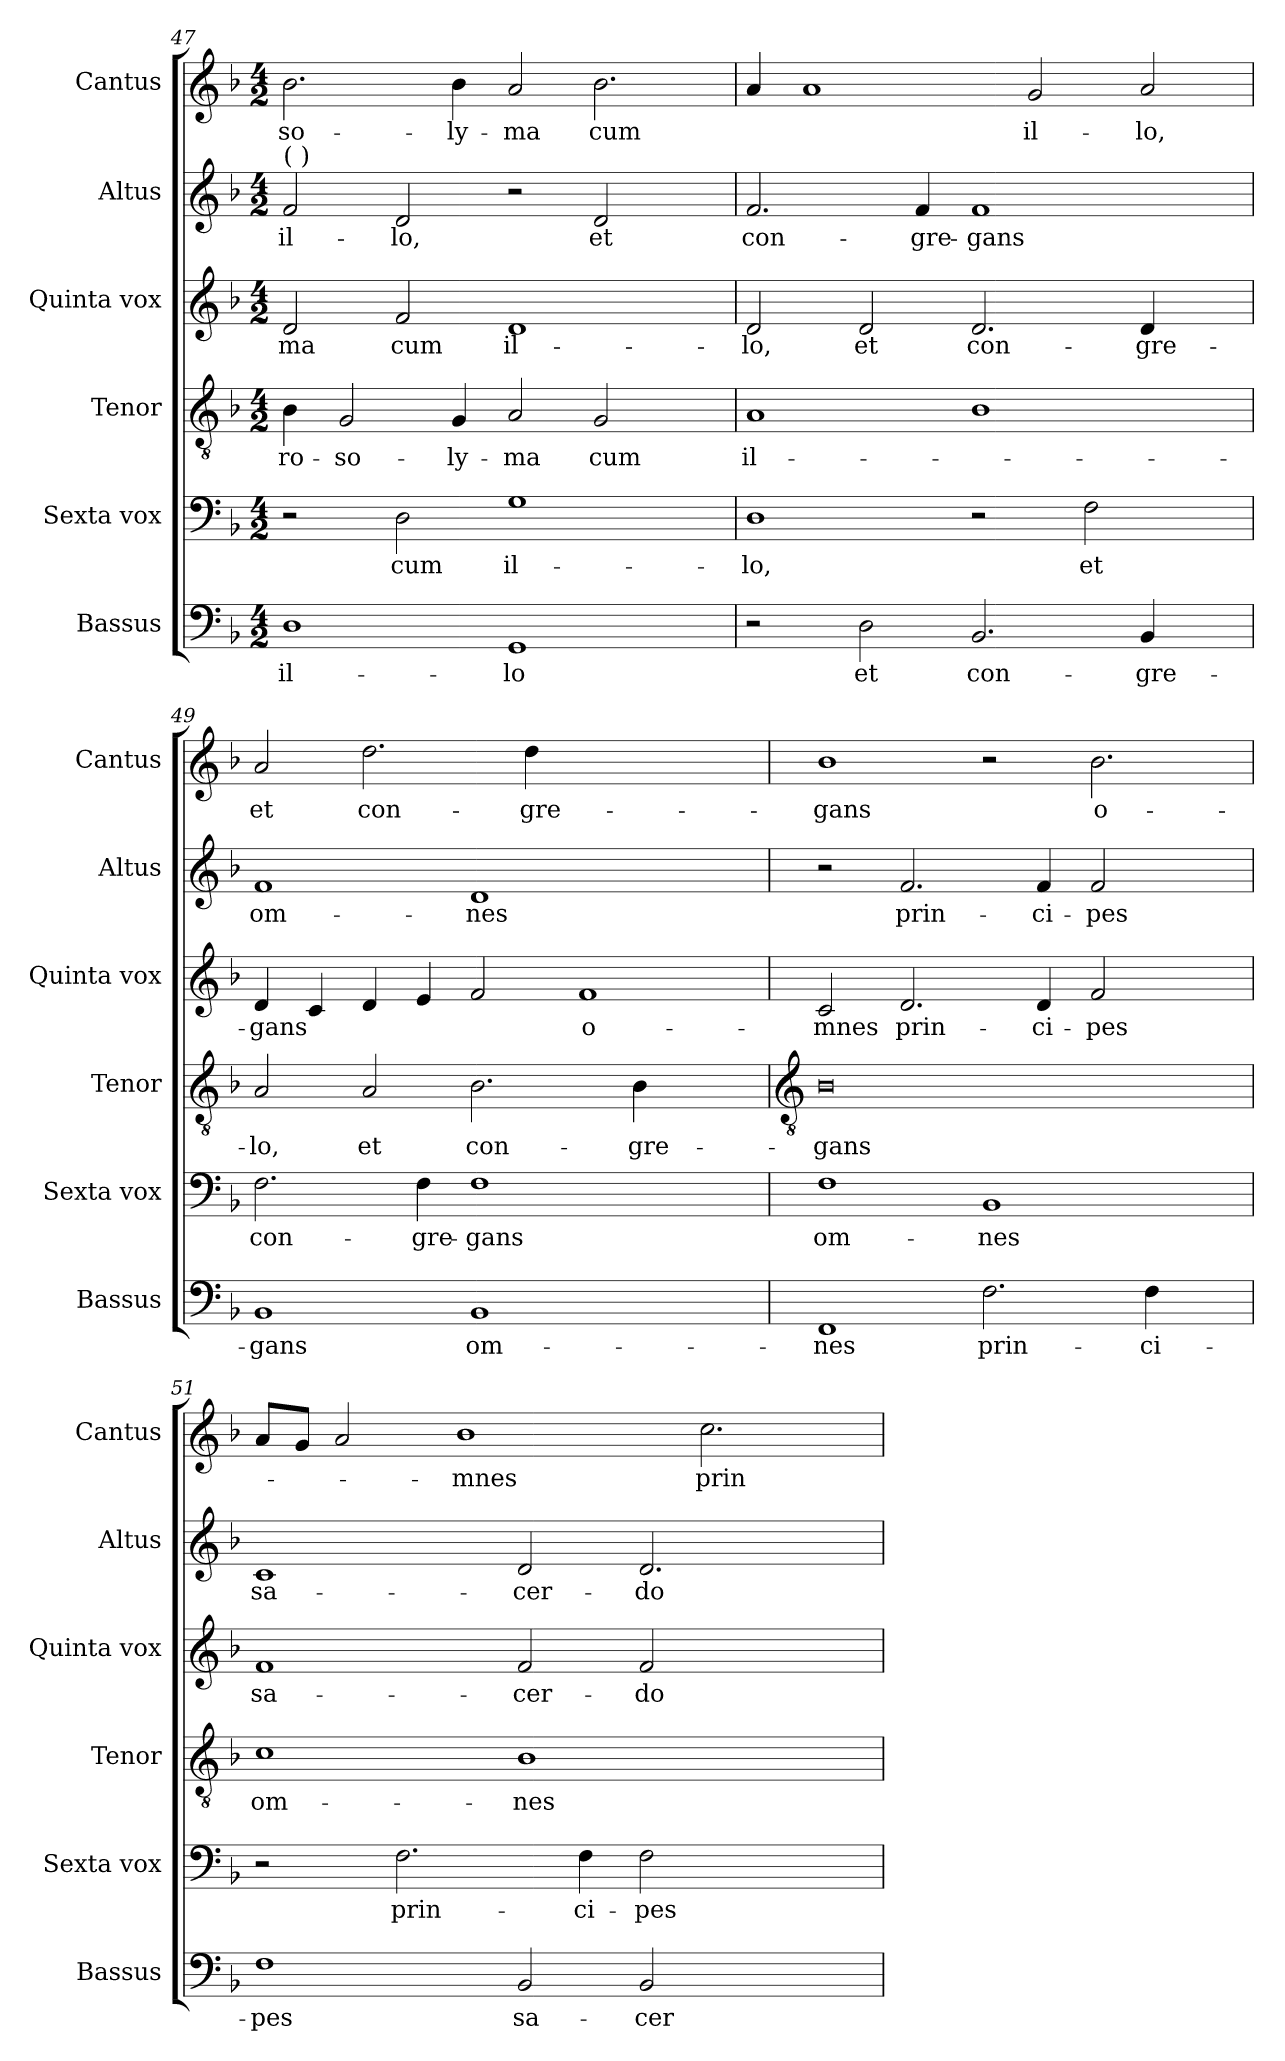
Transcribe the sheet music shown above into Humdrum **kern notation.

**kern	**text	**kern	**text	**kern	**text	**kern	**text	**kern	**text	**kern	**text
*part6	*part6	*part5	*part5	*part4	*part4	*part3	*part3	*part2	*part2	*part1	*part1
*staff6	*staff6	*staff5	*staff5	*staff4	*staff4	*staff3	*staff3	*staff2	*staff2	*staff1	*staff1
*I"Bassus	*	*I"Sexta vox	*	*I"Tenor	*	*I"Quinta vox	*	*I"Altus	*	*I"Cantus	*
*I'Bassus	*	*I'Sexta vox	*	*I'Tenor	*	*I'Quinta vox	*	*I'Altus	*	*I'Cantus	*
*clefF4	*	*clefF4	*	*clefGv2	*	*clefG2	*	*clefG2	*	*clefG2	*
*k[b-]	*	*k[b-]	*	*k[b-]	*	*k[b-]	*	*k[b-]	*	*k[b-]	*
*F:	*	*F:	*	*F:	*	*F:	*	*F:	*	*F:	*
*M4/2	*	*M4/2	*	*M4/2	*	*M4/2	*	*M4/2	*	*M4/2	*
=47	=47	=47	=47	=47	=47	=47	=47	=47	=47	=47	=47
!	!	!	!	!	!	!	!	!LO:TX:a:t=(  )	!	!	!
!	!LO:LY:b	!	!	!	!LO:LY:b	!	!LO:LY:b	!	!LO:LY:b	!	!LO:LY:b
1D	il-	2r	.	4B-	-ro-	2d	-ma	2f	il-	2.b-	-so-
!	!	!	!	!	!LO:LY:b	!	!	!	!	!	!
.	.	.	.	2G	-so-	.	.	.	.	.	.
!	!	!	!LO:LY:b	!	!	!	!LO:LY:b	!	!LO:LY:b	!	!
.	.	2D	cum	.	.	2f	cum	2d	-lo,	.	.
!	!	!	!	!	!LO:LY:b	!	!	!	!	!	!LO:LY:b
.	.	.	.	4G	-ly-	.	.	.	.	4b-	-ly-
!	!LO:LY:b	!	!LO:LY:b	!	!LO:LY:b	!	!LO:LY:b	!	!	!	!LO:LY:b
1GG	-lo	1G	il-	2A	-ma	1d	il-	2r	.	2a	-ma
!	!	!	!	!	!LO:LY:b	!	!	!	!LO:LY:b	!	!LO:LY:b
.	.	.	.	2G	cum	.	.	2d	et	2.b-	cum
4ryy	.	4ryy	.	4ryy	.	4ryy	.	4ryy	.	.	.
=48	=48	=48	=48	=48	=48	=48	=48	=48	=48	=48	=48
!	!	!	!LO:LY:b	!	!LO:LY:b	!	!LO:LY:b	!	!LO:LY:b	!	!
2r	.	1D	-lo,	1A	il-	2d	-lo,	2.f	con-	4a	.
.	.	.	.	.	.	.	.	.	.	1a	.
!	!LO:LY:b	!	!	!	!	!	!LO:LY:b	!	!	!	!
2D	et	.	.	.	.	2d	et	.	.	.	.
!	!	!	!	!	!	!	!	!	!LO:LY:b	!	!
.	.	.	.	.	.	.	.	4f	-gre-	.	.
!	!LO:LY:b	!	!	!	!	!	!LO:LY:b	!	!LO:LY:b	!	!
2.BB-	con-	2r	.	1B-	.	2.d	con-	1f	-gans	.	.
!	!	!	!	!	!	!	!	!	!	!	!LO:LY:b
.	.	.	.	.	.	.	.	.	.	2g	il-
!	!	!	!LO:LY:b	!	!	!	!	!	!	!	!
.	.	2F	et	.	.	.	.	.	.	.	.
!	!LO:LY:b	!	!	!	!	!	!LO:LY:b	!	!	!	!LO:LY:b
4BB-	-gre-	.	.	.	.	4d	-gre-	.	.	2a	-lo,
4ryy	.	4ryy	.	4ryy	.	4ryy	.	4ryy	.	.	.
!!LO:LB:g=z
=49	=49	=49	=49	=49	=49	=49	=49	=49	=49	=49	=49
!	!LO:LY:b	!	!LO:LY:b	!	!LO:LY:b	!	!LO:LY:b	!	!LO:LY:b	!	!LO:LY:b
1BB-	-gans	2.F	con-	2A	-lo,	4d	-gans	1f	om-	2a	et
.	.	.	.	.	.	4c	.	.	.	.	.
!	!	!	!	!	!LO:LY:b	!	!	!	!	!	!LO:LY:b
.	.	.	.	2A	et	4d	.	.	.	2.dd	con-
!	!	!	!LO:LY:b	!	!	!	!	!	!	!	!
.	.	4F	-gre-	.	.	4e	.	.	.	.	.
!	!LO:LY:b	!	!LO:LY:b	!	!LO:LY:b	!	!	!	!LO:LY:b	!	!
1BB-	om-	1F	-gans	2.B-	con-	2f	.	1d	-nes	.	.
!	!	!	!	!	!	!	!	!	!	!	!LO:LY:b
.	.	.	.	.	.	.	.	.	.	4dd	-gre-
!	!	!	!	!	!	!	!LO:LY:b	!	!	!	!
.	.	.	.	.	.	1f	o-	.	.	1ryy	.
!	!	!	!	!	!LO:LY:b	!	!	!	!	!	!
.	.	.	.	4B-	-gre-	.	.	.	.	.	.
2ryy	.	2ryy	.	2ryy	.	.	.	2ryy	.	.	.
!!LO:LB:g=z
=50	=50	=50	=50	=50	=50	=50	=50	=50	=50	=50	=50
*	*	*	*	*clefGv2	*	*	*	*	*	*	*
!	!LO:LY:b	!	!LO:LY:b	!	!LO:LY:b	!	!LO:LY:b	!	!	!	!LO:LY:b
1FF	-nes	1F	om-	0B-	-gans	2c	-mnes	2r	.	1b-	-gans
!	!	!	!	!	!	!	!LO:LY:b	!	!LO:LY:b	!	!
.	.	.	.	.	.	2.d	prin-	2.f	prin-	.	.
!	!LO:LY:b	!	!LO:LY:b	!	!	!	!	!	!	!	!
2.F	prin-	1BB-	-nes	.	.	.	.	.	.	2r	.
!	!	!	!	!	!	!	!LO:LY:b	!	!LO:LY:b	!	!
.	.	.	.	.	.	4d	-ci-	4f	-ci-	.	.
!	!	!	!	!	!	!	!LO:LY:b	!	!LO:LY:b	!	!LO:LY:b
.	.	.	.	.	.	2f	-pes	2f	-pes	2.b-	o-
!	!LO:LY:b	!	!	!	!	!	!	!	!	!	!
4F	-ci-	.	.	.	.	.	.	.	.	.	.
4ryy	.	4ryy	.	4ryy	.	4ryy	.	4ryy	.	.	.
=51	=51	=51	=51	=51	=51	=51	=51	=51	=51	=51	=51
!	!LO:LY:b	!	!	!	!LO:LY:b	!	!LO:LY:b	!	!LO:LY:b	!	!
1F	-pes	2r	.	1c	om-	1f	sa-	1c	sa-	8aL	.
.	.	.	.	.	.	.	.	.	.	8gJ	.
.	.	.	.	.	.	.	.	.	.	2a	.
!	!	!	!LO:LY:b	!	!	!	!	!	!	!	!
.	.	2.F	prin-	.	.	.	.	.	.	.	.
!	!	!	!	!	!	!	!	!	!	!	!LO:LY:b
.	.	.	.	.	.	.	.	.	.	1b-	-mnes
!	!LO:LY:b	!	!	!	!LO:LY:b	!	!LO:LY:b	!	!LO:LY:b	!	!
2BB-	sa-	.	.	1B-	-nes	2f	-cer-	2d	-cer-	.	.
!	!	!	!LO:LY:b	!	!	!	!	!	!	!	!
.	.	4F	-ci-	.	.	.	.	.	.	.	.
!	!LO:LY:b	!	!LO:LY:b	!	!	!	!LO:LY:b	!	!LO:LY:b	!	!
2BB-	-cer-	2F	-pes	.	.	2f	-do-	2.d	-do-	.	.
!	!	!	!	!	!	!	!	!	!	!	!LO:LY:b
.	.	.	.	.	.	.	.	.	.	2.cc	prin-
2ryy	.	2ryy	.	2ryy	.	2ryy	.	.	.	.	.
.	.	.	.	.	.	.	.	4ryy	.	.	.
=	=	=	=	=	=	=	=	=	=	=	=
*-	*-	*-	*-	*-	*-	*-	*-	*-	*-	*-	*-
